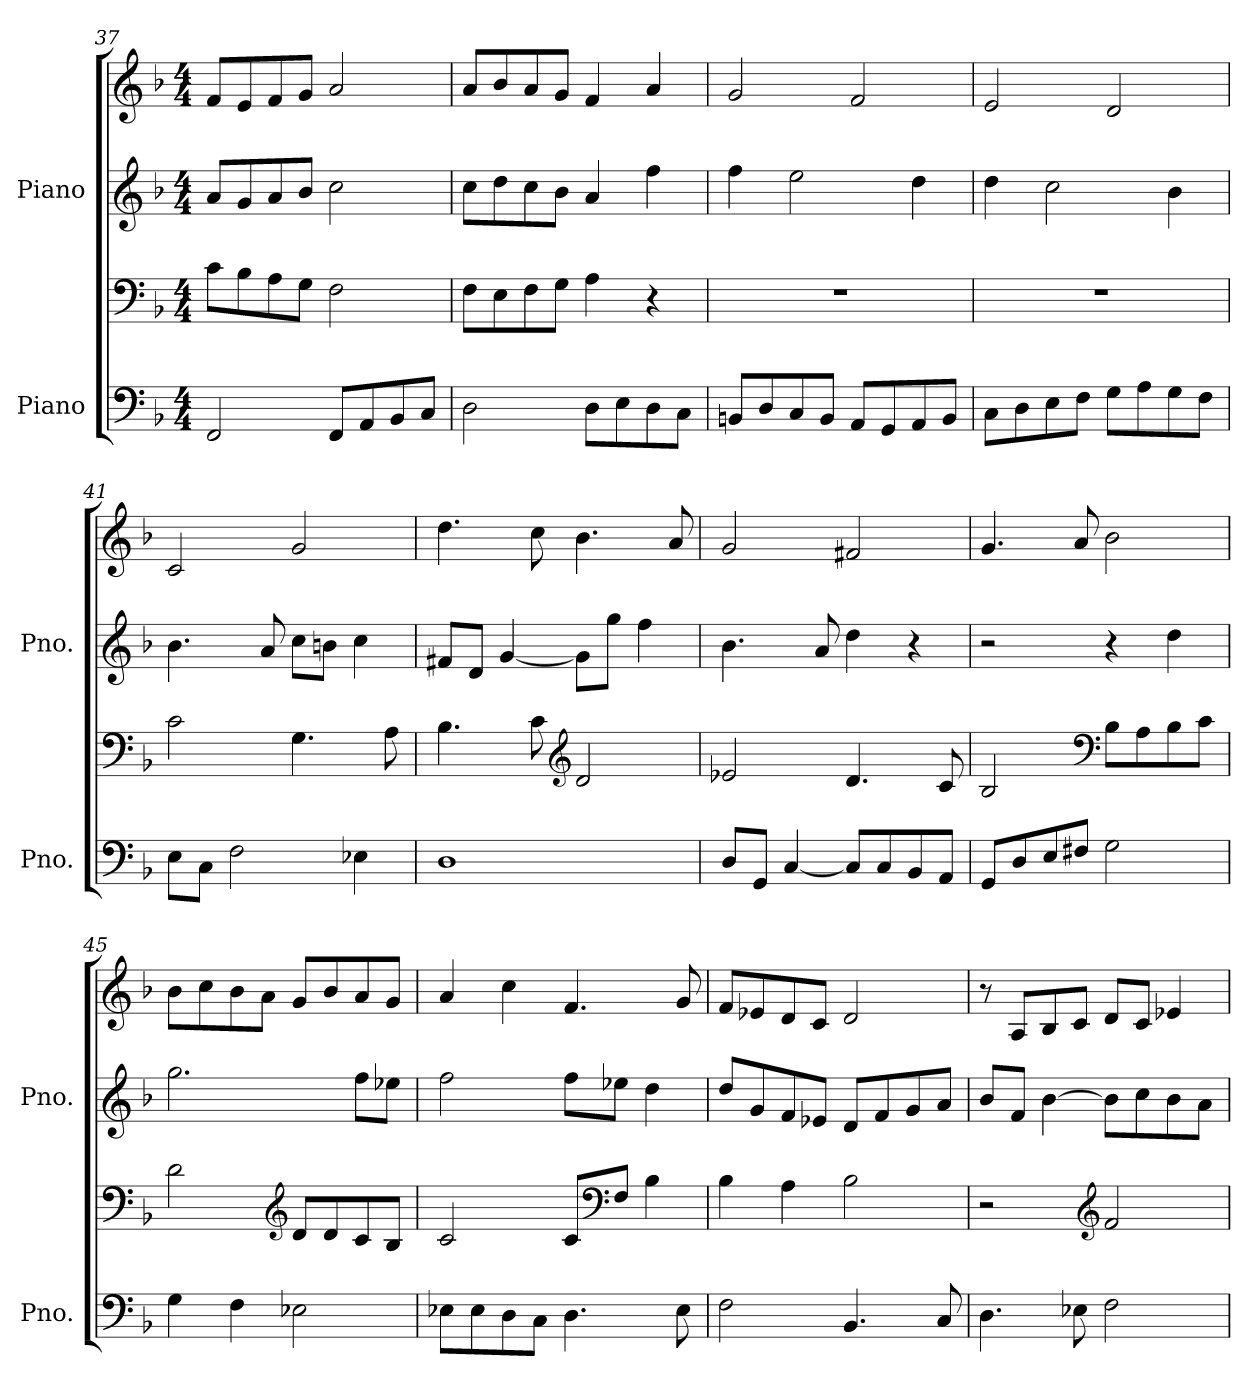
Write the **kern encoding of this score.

**kern	**kern	**kern	**kern
*part2	*part2	*part1	*part1
*staff4	*staff3	*staff2	*staff1
*I"Piano	*	*I"Piano	*
*I'Pno.	*	*I'Pno.	*
*clefF4	*clefF4	*clefG2	*clefG2
*k[b-]	*k[b-]	*k[b-]	*k[b-]
*M4/4	*M4/4	*M4/4	*M4/4
=37	=37	=37	=37
2FF/	8c\L	8a/L	8f/L
.	8B-\	8g/	8e/
.	8A\	8a/	8f/
.	8G\J	8b-/J	8g/J
8FF/L	2F\	2cc\	2a/
8AA/	.	.	.
8BB-/	.	.	.
8C/J	.	.	.
=38	=38	=38	=38
2D\	8F\L	8cc\L	8a/L
.	8E\	8dd\	8b-/
.	8F\	8cc\	8a/
.	8G\J	8b-\J	8g/J
8D\L	4A\	4a/	4f/
8E\	.	.	.
8D\	4r	4ff\	4a/
8C\J	.	.	.
!!LO:PB:g=z
=39	=39	=39	=39
8BBn/L	1r	4ff\	2g/
8D/	.	.	.
8C/	.	2ee\	.
8BB/J	.	.	.
8AA/L	.	.	2f/
8GG/	.	.	.
8AA/	.	4dd\	.
8BB/J	.	.	.
=40	=40	=40	=40
8C\L	1r	4dd\	2e/
8D\	.	.	.
8E\	.	2cc\	.
8F\J	.	.	.
8G\L	.	.	2d/
8A\	.	.	.
8G\	.	4b-\	.
8F\J	.	.	.
=41	=41	=41	=41
8E\L	2c\	4.b-\	2c/
8C\J	.	.	.
2F\	.	.	.
.	.	8a/	.
.	4.G\	8cc\L	2g/
.	.	8bn\J	.
4E-X\	.	4cc\	.
.	8A\	.	.
=42	=42	=42	=42
1D	4.B-\	8f#X/L	4.dd\
.	.	8d/J	.
.	.	[4g/	.
.	8c\	.	8cc\
*	*clefG2	*	*
.	2d/	8g\L]	4.b-\
.	.	8gg\J	.
.	.	4ff\	.
.	.	.	8a/
!!LO:LB:g=z
=43	=43	=43	=43
8D/L	2e-X/	4.b-\	2g/
8GG/J	.	.	.
[4C/	.	.	.
.	.	8a/	.
8C/L]	4.d/	4dd\	2f#X/
8C/	.	.	.
8BB-/	.	4r	.
8AA/J	8c/	.	.
=44	=44	=44	=44
8GG/L	2B-/	2r	4.g/
8D/	.	.	.
8E/	.	.	.
8F#X/J	.	.	8a/
*	*clefF4	*	*
2G\	8B-\L	4r	2b-\
.	8A\	.	.
.	8B-\	4dd\	.
.	8c\J	.	.
=45	=45	=45	=45
4G\	2d\	2.gg\	8b-\L
.	.	.	8cc\
4F\	.	.	8b-\
.	.	.	8a\J
*	*clefG2	*	*
2E-X\	8d/L	.	8g/L
.	8d/	.	8b-/
.	8c/	8ff\L	8a/
.	8B-/J	8ee-X\J	8g/J
=46	=46	=46	=46
8E-X\L	2c/	2ff\	4a/
8E-\	.	.	.
8D\	.	.	4cc\
8C\J	.	.	.
4.D\	8c/L	8ff\L	4.f/
*	*clefF4	*	*
.	8F/J	8ee-X\J	.
.	4B-\	4dd\	.
8E-\	.	.	8g/
!!LO:LB:g=z
=47	=47	=47	=47
2F\	4B-\	8dd/L	8f/L
.	.	8g/	8e-X/
.	4A\	8f/	8d/
.	.	8e-X/J	8c/J
4.BB-/	2B-\	8d/L	2d/
.	.	8f/	.
.	.	8g/	.
8C/	.	8a/J	.
=48	=48	=48	=48
4.D\	2r	8b-/L	8r
.	.	8f/J	8A/L
.	.	[4b-\	8B-/
8E-X\	.	.	8c/J
*	*clefG2	*	*
2F\	2f/	8b-\L]	8d/L
.	.	8cc\	8c/J
.	.	8b-\	4e-X/
.	.	8a\J	.
=	=	=	=
*-	*-	*-	*-
